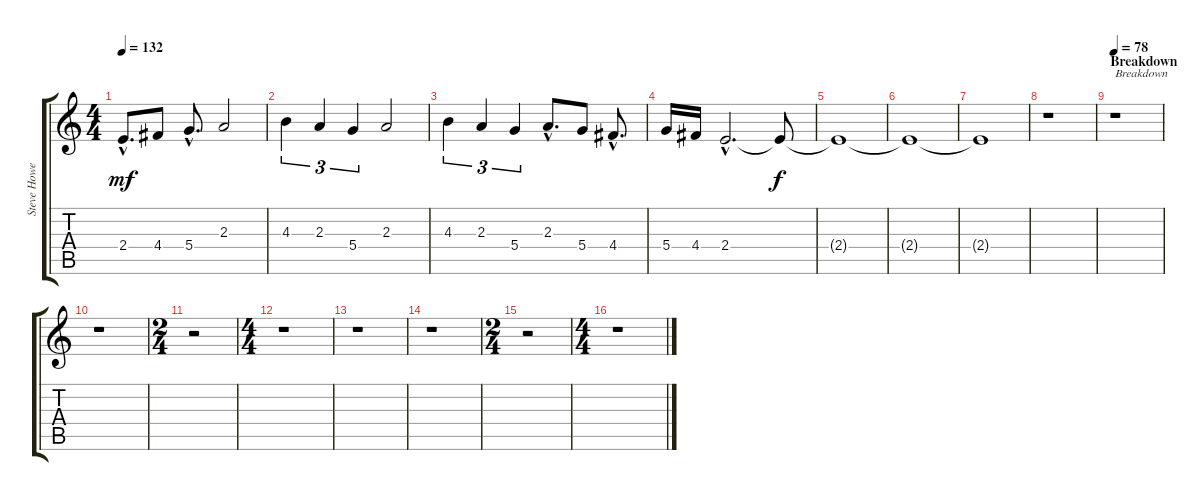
\track ("Steve Howe 3" "Steve Howe") {instrument overdrivenguitar}
\staff {score tabs}
\tuning (E4 B3 G3 D3 A2 E2) {hide}
\ts (4 4)
\tempo 132
\clef g2
\ks c
2.4{hac}.8{d dy mf} 4.4.8 5.4{hac}.8{d} 2.3.2 |
4.3.4{tu (3 2)} 2.3.4{tu (3 2)} 5.4.4{tu (3 2)} 2.3.2 |
4.3.4{tu (3 2)} 2.3.4{tu (3 2)} 5.4.4{tu (3 2)} 2.3{hac}.8{d} 5.4.8 4.4{hac}.8{d} |
5.4.16 4.4.16 2.4{hac}.2{d} 2.4{t}.8{dy f} |
2.4{t}.1 |
2.4{t}.1 |
2.4{t}.1 |
r.1 |
\section ("" "Breakdown")
\tempo 78
r.1{txt "Breakdown"} |
r.1 |
\ts (2 4)
r.2 |
\ts (4 4)
r.1 |
r.1 |
r.1 |
\ts (2 4)
r.2 |
\ts (4 4)
r.1
